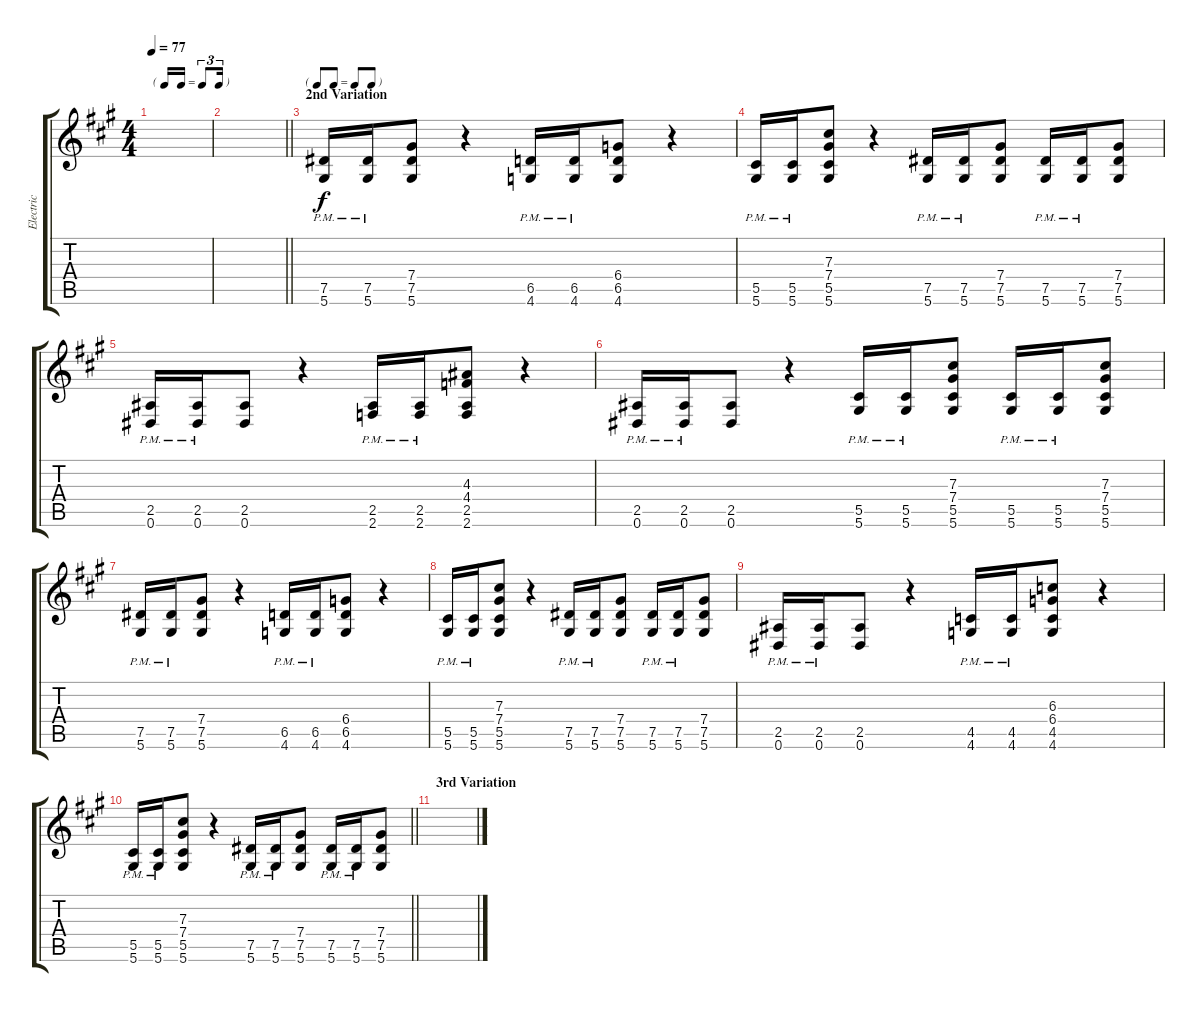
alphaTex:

\track ("Electric" "Electric") {instrument distortionguitar}
\staff {score tabs}
\tuning (Eb4 Bb3 Gb3 Db3 Ab2 Eb2) {hide}
\ts (4 4)
\tf triplet16th
\tempo 77
\clef g2
\ks a
|
\barLineRight lightlight
|
\tf none
\section ("" "2nd Variation")
(7.5{pm} 5.6).16 (7.5{pm} 5.6).16 (7.4 7.5 5.6).8 r.4 (6.5{pm} 4.6).16 (6.5{pm} 4.6).16 (6.4 6.5 4.6).8 r.4 |
(5.5{pm} 5.6{pm}).16 (5.5{pm} 5.6{pm}).16 (7.3 7.4 5.5 5.6).8 r.4 (7.5{pm} 5.6{pm}).16 (7.5{pm} 5.6{pm}).16 (7.4 7.5 5.6).8 (7.5{pm} 5.6{pm}).16 (7.5{pm} 5.6{pm}).16 (7.4 7.5 5.6).8 |
(2.5{pm} 0.6).16 (2.5{pm} 0.6).16 (2.5 0.6).8 r.4 (2.5{pm} 2.6).16 (2.5{pm} 2.6).16 (4.3 4.4 2.5 2.6).8 r.4 |
(2.5{pm} 0.6{pm}).16 (2.5{pm} 0.6{pm}).16 (2.5 0.6).8 r.4 (5.5{pm} 5.6{pm}).16 (5.5{pm} 5.6{pm}).16 (7.3 7.4 5.5 5.6).8 (5.5{pm} 5.6{pm}).16 (5.5{pm} 5.6{pm}).16 (7.3 7.4 5.5 5.6).8 |
(7.5{pm} 5.6).16 (7.5{pm} 5.6).16 (7.4 7.5 5.6).8 r.4 (6.5{pm} 4.6).16 (6.5{pm} 4.6).16 (6.4 6.5 4.6).8 r.4 |
(5.5{pm} 5.6{pm}).16 (5.5{pm} 5.6{pm}).16 (7.3 7.4 5.5 5.6).8 r.4 (7.5{pm} 5.6{pm}).16 (7.5{pm} 5.6{pm}).16 (7.4 7.5 5.6).8 (7.5{pm} 5.6{pm}).16 (7.5{pm} 5.6{pm}).16 (7.4 7.5 5.6).8 |
(2.5{pm} 0.6).16 (2.5{pm} 0.6).16 (2.5 0.6).8 r.4 (4.5{pm} 4.6).16 (4.5{pm} 4.6).16 (6.3 6.4 4.5 4.6).8 r.4 |
\barLineRight lightlight
(5.5{pm} 5.6{pm}).16 (5.5{pm} 5.6{pm}).16 (7.3 7.4 5.5 5.6).8 r.4 (7.5{pm} 5.6{pm}).16 (7.5{pm} 5.6{pm}).16 (7.4 7.5 5.6).8 (7.5{pm} 5.6{pm}).16 (7.5{pm} 5.6{pm}).16 (7.4 7.5 5.6).8 |
\section ("" "3rd Variation")
